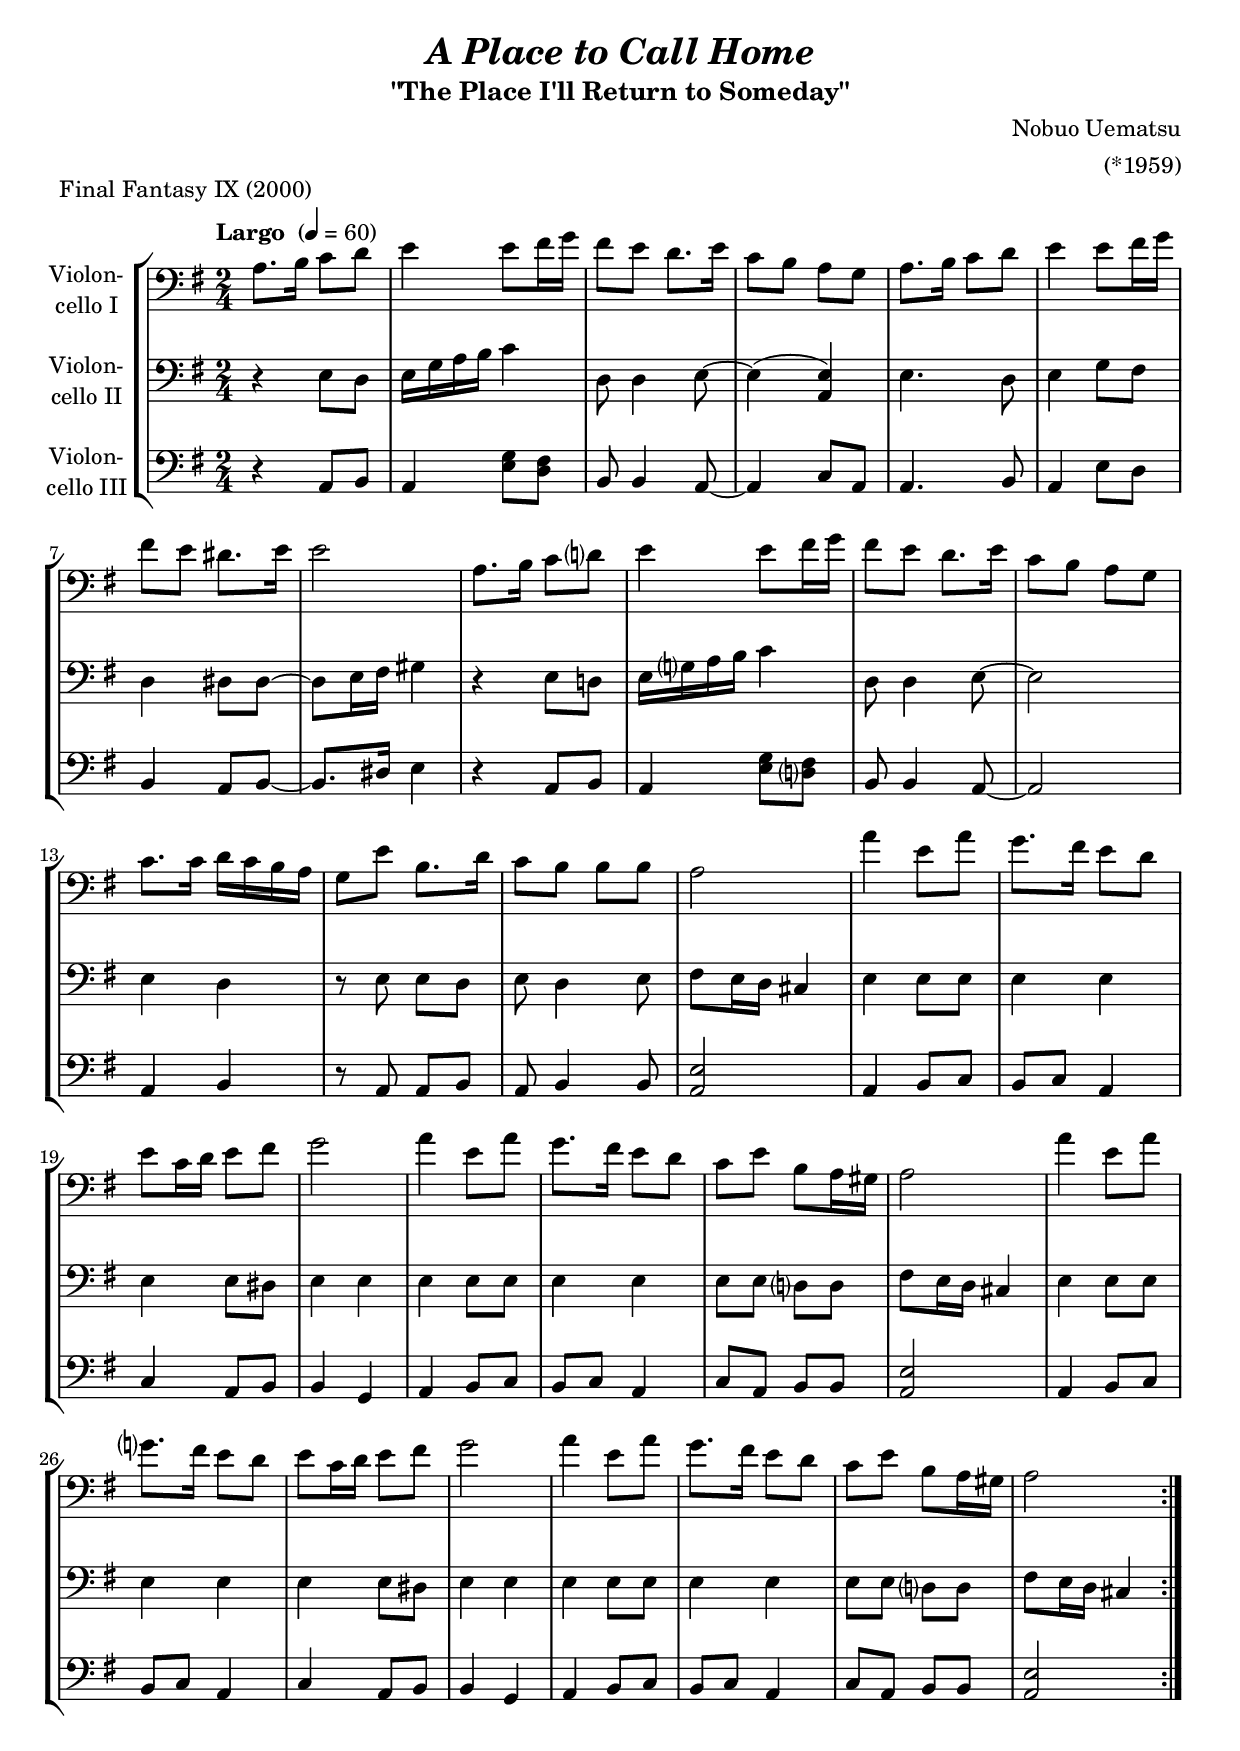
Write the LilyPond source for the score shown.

\version "2.18.2"
\include "deutsch.ly"
  
#(set-global-staff-size 20)

\header {
  title     = \markup \bold \italic "A Place to Call Home"
  subtitle  = "\"The Place I'll Return to Someday\""
  composer  = "Nobuo Uematsu"
  arranger  = "(*1959)"
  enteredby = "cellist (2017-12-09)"
  piece     = "Final Fantasy IX (2000)"
}

voiceconsts = {
  \key d \minor
  \clef "bass"
  \time 2/4
%  \numericTimeSignature
  \compressFullBarRests
  % Set default beaming for all staves
% \set Timing.beamExceptions = #'()
% \set Timing.baseMoment     = #(ly:make-moment 1 4)
% \set Timing.beatStructure  = #'(1 1 1)
  \tempo "Largo " 4=60
}

micl = "clarinet"
mifl = "flute"
miob = "oboe"
mifh = "french horn"
mist = "string ensemble 1"
miba = "cello"

va = \relative c' {
  \voiceconsts
  
  \repeat volta 2 {
    g8. a16 b8 c
    d4 d8 e16 f
    e8 d c8. d16
    b8 a g f
    g8. a16 b8 c
    d4 d8 e16 f
    e8 d cis8. d16

    d2
    g,8. a16 b8 c?
    d4 d8 e16 f
    e8 d c8. d16
    b8 a g f
    b8. b16 c b a g
    f8 d' a8. c16
    b8 a a a

    g2
    g'4 d8 g
    f8. e16 d8 c
    d b16 c d8 e
    f2
    g4 d8 g
    f8. e16 d8 c
    b d a g16 fis
    g2

    g'4 d8 g
    f?8. e16 d8 c
    d b16 c d8 e
    f2
    g4 d8 g
    f8. e16 d8 c
    b d a g16 fis
    g2
  }
}

vb = \relative c {
  \voiceconsts
  
  \repeat volta 2 {
    r4 d8 c
    d16 f g a b4
    c,8 c4 d8~
    d4( <g, d'>)
    d'4. c8
    d4 f8 e
    c4 cis8 cis~
    cis d16 e fis4
    r d8 c!
    d16 f? g a b4

    c,8 c4 d8~
    d2
    d4 c
    r8 d d c
    d c4 d8
    e d16 c h4
    d4 d8 d
    d4 d
    d d8 cis
    d4 d
    d d8 d
    d4 d

    d8 d c? c
    e d16 c h4
    d d8 d
    d4 d
    d d8 cis
    d4 d
    d d8 d
    d4 d
    d8 d c? c
    e d16 c h4
  }
}

vc = \relative c {
  \voiceconsts
  
  \repeat volta 2 {
    r4 g8 a
    g4 <d' f>8 <c e>
    a a4 g8~
    g4 b8 g
    g4. a8
    g4 d'8 c
    a4 g8 a~
    a8. cis16 d4
    r g,8 a
    g4 <d' f>8 <c? e>

    a a4 g8~
    g2
    g4 a
    r8 g g a
    g a4 a8
    <g d'>2
    g4 a8 b
    a b g4
    b g8 a
    a4 f
    g a8 b

    a b g4
    b8 g a a
    <g d'>2
    g4 a8 b
    a b g4
    b g8 a
    a4 f
    g a8 b
    a b g4
    b8 g a a
    <g d'>2
  }
}


music = \new StaffGroup <<
      \new Staff {
	\set Staff.midiInstrument = \miba
	\set Staff.instrumentName = \markup \center-column { "Violon-" "cello I" }
	\transpose  d e { \va }
      }

      \new Staff {
	\set Staff.midiInstrument = \miba
	\set Staff.instrumentName = \markup \center-column { "Violon-" "cello II" }
	\transpose  d e { \vb }
      }

      \new Staff {
	\set Staff.midiInstrument = \miba
	\set Staff.instrumentName = \markup \center-column { "Violon-" "cello III" }
	\transpose  d e { \vc }
      }
>>

\book {
  \score {
    \music
    \layout {}
  }

  \score {
    \unfoldRepeats \music

    \midi {
      \context {
        \Score
      }
    }
  }
}
